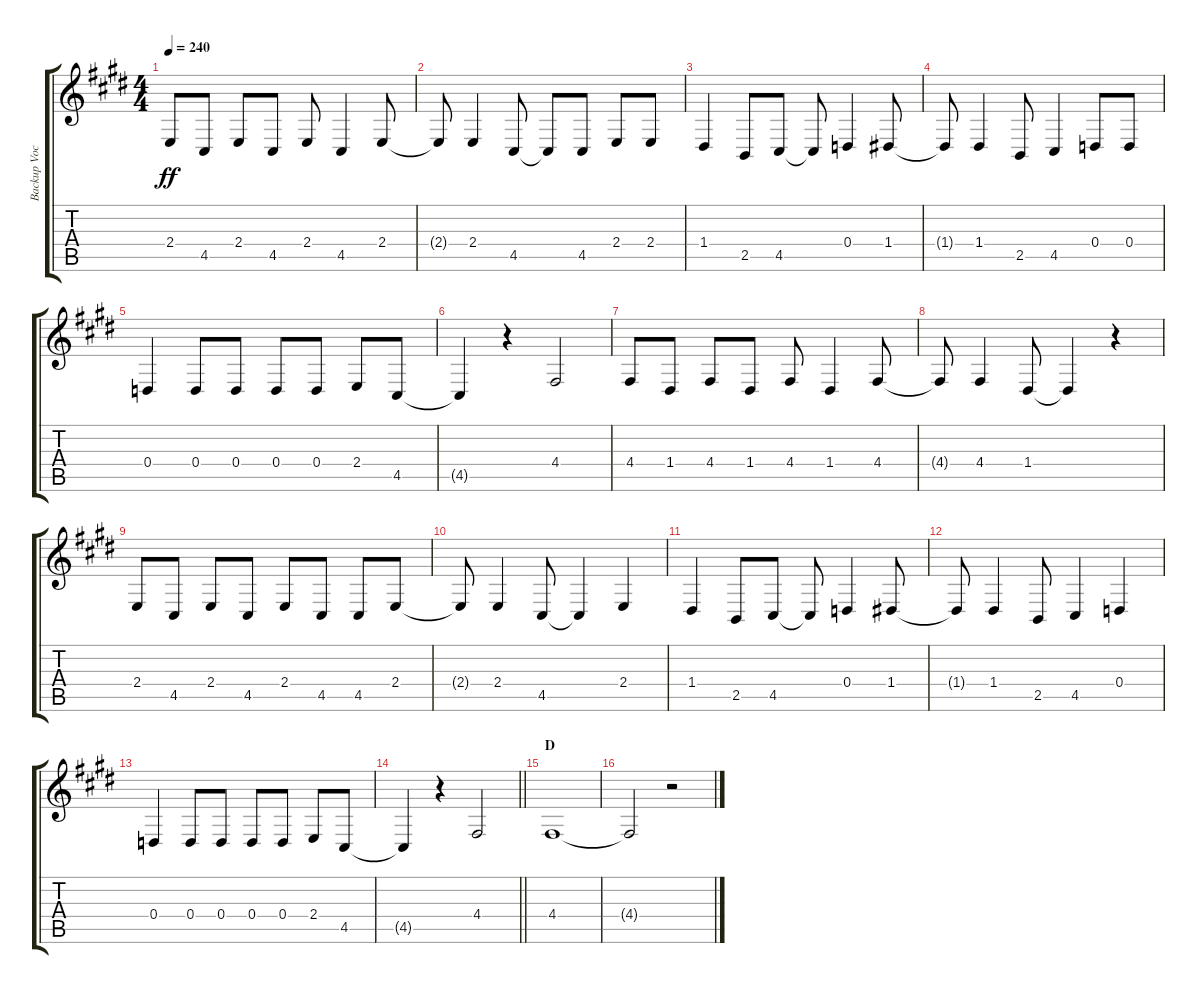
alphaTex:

\track ("Backup Vocals" "Backup Voc") {instrument altosax}
\staff {score tabs}
\tuning (E4 B3 G3 D3 A2 E2) {hide}
\ts (4 4)
\tempo 240
\clef g2
\ks e
2.4.8{dy ff} 4.5.8 2.4.8 4.5.8 2.4.8 4.5.4 2.4.8 |
2.4{t}.8 2.4.4 4.5.8 4.5{t}.8 4.5.8 2.4.8 2.4.8 |
1.4.4 2.5.8 4.5.8 4.5{t}.8 0.4.4 1.4.8 |
1.4{t}.8 1.4.4 2.5.8 4.5.4 0.4.8 0.4.8 |
0.4.4 0.4.8 0.4.8 0.4.8 0.4.8 2.4.8 4.5.8 |
4.5{t}.4 r.4 4.4.2 |
4.4.8 1.4.8 4.4.8 1.4.8 4.4.8 1.4.4 4.4.8 |
4.4{t}.8 4.4.4 1.4.8 1.4{t}.4 r.4 |
2.4.8 4.5.8 2.4.8 4.5.8 2.4.8 4.5.8 4.5.8 2.4.8 |
2.4{t}.8 2.4.4 4.5.8 4.5{t}.4 2.4.4 |
1.4.4 2.5.8 4.5.8 4.5{t}.8 0.4.4 1.4.8 |
1.4{t}.8 1.4.4 2.5.8 4.5.4 0.4.4 |
0.4.4 0.4.8 0.4.8 0.4.8 0.4.8 2.4.8 4.5.8 |
\barLineRight lightlight
4.5{t}.4 r.4 4.4.2 |
\section ("" "D")
4.4.1 |
4.4{t}.2 r.2
